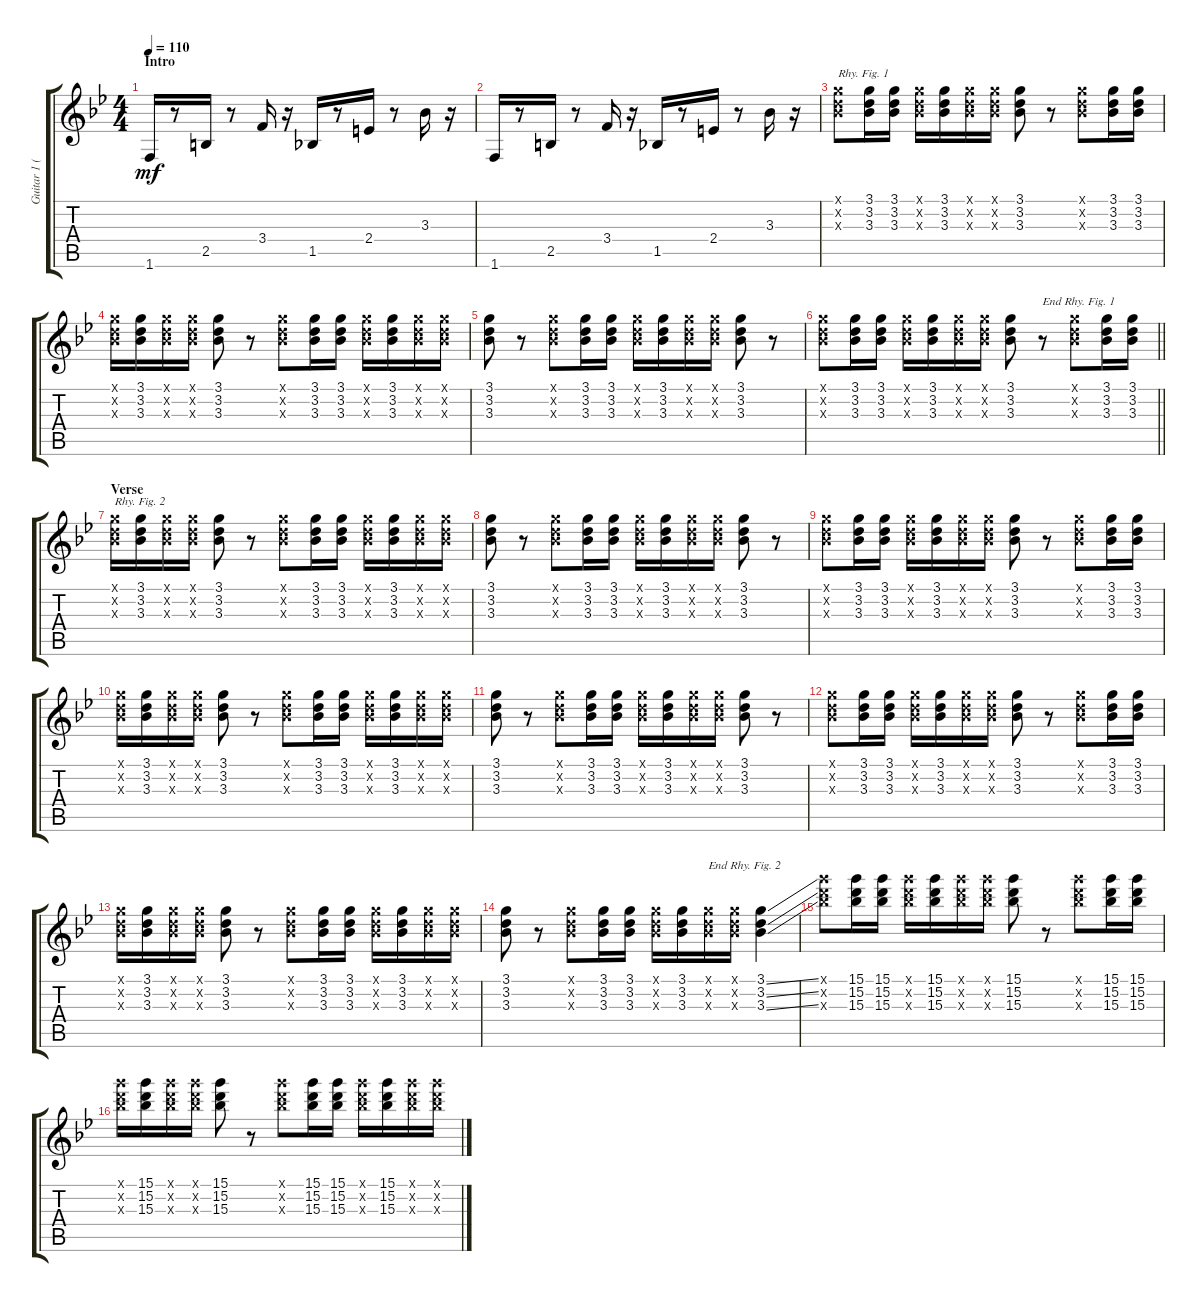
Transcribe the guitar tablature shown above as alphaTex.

\track ("Guitar 1 (slight dist.)" "Guitar 1 (") {instrument distortionguitar}
\staff {score tabs}
\tuning (E4 B3 G3 D3 A2 E2) {hide}
\ts (4 4)
\section ("" "Intro")
\tempo 110
\clef g2
\ks gminor
1.6.16{dy mf instrument distortionguitar} r.8 2.5.16 r.8 3.4.16 r.16 1.5.16 r.8 2.4.16 r.8 3.3.16 r.16 |
1.6.16 r.8 2.5.16 r.8 3.4.16 r.16 1.5.16 r.8 2.4.16 r.8 3.3.16 r.16 |
(3.1{x} 3.2{x} 3.3{x}).8{txt "Rhy. Fig. 1"} (3.1 3.2 3.3).16 (3.1 3.2 3.3).16 (3.1{x} 3.2{x} 3.3{x}).16 (3.1 3.2 3.3).16 (3.1{x} 3.2{x} 3.3{x}).16 (3.1{x} 3.2{x} 3.3{x}).16 (3.1 3.2 3.3).8 r.8 (3.1{x} 3.2{x} 3.3{x}).8 (3.1 3.2 3.3).16 (3.1 3.2 3.3).16 |
(3.1{x} 3.2{x} 3.3{x}).16 (3.1 3.2 3.3).16 (3.1{x} 3.2{x} 3.3{x}).16 (3.1{x} 3.2{x} 3.3{x}).16 (3.1 3.2 3.3).8 r.8 (3.1{x} 3.2{x} 3.3{x}).8 (3.1 3.2 3.3).16 (3.1 3.2 3.3).16 (3.1{x} 3.2{x} 3.3{x}).16 (3.1 3.2 3.3).16 (3.1{x} 3.2{x} 3.3{x}).16 (3.1{x} 3.2{x} 3.3{x}).16 |
(3.1 3.2 3.3).8 r.8 (3.1{x} 3.2{x} 3.3{x}).8 (3.1 3.2 3.3).16 (3.1 3.2 3.3).16 (3.1{x} 3.2{x} 3.3{x}).16 (3.1 3.2 3.3).16 (3.1{x} 3.2{x} 3.3{x}).16 (3.1{x} 3.2{x} 3.3{x}).16 (3.1 3.2 3.3).8 r.8 |
\barLineRight lightlight
(3.1{x} 3.2{x} 3.3{x}).8 (3.1 3.2 3.3).16 (3.1 3.2 3.3).16 (3.1{x} 3.2{x} 3.3{x}).16 (3.1 3.2 3.3).16 (3.1{x} 3.2{x} 3.3{x}).16 (3.1{x} 3.2{x} 3.3{x}).16 (3.1 3.2 3.3).8 r.8{txt "End Rhy. Fig. 1"} (3.1{x} 3.2{x} 3.3{x}).8 (3.1 3.2 3.3).16 (3.1 3.2 3.3).16 |
\section ("" "Verse")
(3.1{x} 3.2{x} 3.3{x}).16{txt "Rhy. Fig. 2"} (3.1 3.2 3.3).16 (3.1{x} 3.2{x} 3.3{x}).16 (3.1{x} 3.2{x} 3.3{x}).16 (3.1 3.2 3.3).8 r.8 (3.1{x} 3.2{x} 3.3{x}).8 (3.1 3.2 3.3).16 (3.1 3.2 3.3).16 (3.1{x} 3.2{x} 3.3{x}).16 (3.1 3.2 3.3).16 (3.1{x} 3.2{x} 3.3{x}).16 (3.1{x} 3.2{x} 3.3{x}).16 |
(3.1 3.2 3.3).8 r.8 (3.1{x} 3.2{x} 3.3{x}).8 (3.1 3.2 3.3).16 (3.1 3.2 3.3).16 (3.1{x} 3.2{x} 3.3{x}).16 (3.1 3.2 3.3).16 (3.1{x} 3.2{x} 3.3{x}).16 (3.1{x} 3.2{x} 3.3{x}).16 (3.1 3.2 3.3).8 r.8 |
(3.1{x} 3.2{x} 3.3{x}).8 (3.1 3.2 3.3).16 (3.1 3.2 3.3).16 (3.1{x} 3.2{x} 3.3{x}).16 (3.1 3.2 3.3).16 (3.1{x} 3.2{x} 3.3{x}).16 (3.1{x} 3.2{x} 3.3{x}).16 (3.1 3.2 3.3).8 r.8 (3.1{x} 3.2{x} 3.3{x}).8 (3.1 3.2 3.3).16 (3.1 3.2 3.3).16 |
(3.1{x} 3.2{x} 3.3{x}).16 (3.1 3.2 3.3).16 (3.1{x} 3.2{x} 3.3{x}).16 (3.1{x} 3.2{x} 3.3{x}).16 (3.1 3.2 3.3).8 r.8 (3.1{x} 3.2{x} 3.3{x}).8 (3.1 3.2 3.3).16 (3.1 3.2 3.3).16 (3.1{x} 3.2{x} 3.3{x}).16 (3.1 3.2 3.3).16 (3.1{x} 3.2{x} 3.3{x}).16 (3.1{x} 3.2{x} 3.3{x}).16 |
(3.1 3.2 3.3).8 r.8 (3.1{x} 3.2{x} 3.3{x}).8 (3.1 3.2 3.3).16 (3.1 3.2 3.3).16 (3.1{x} 3.2{x} 3.3{x}).16 (3.1 3.2 3.3).16 (3.1{x} 3.2{x} 3.3{x}).16 (3.1{x} 3.2{x} 3.3{x}).16 (3.1 3.2 3.3).8 r.8 |
(3.1{x} 3.2{x} 3.3{x}).8 (3.1 3.2 3.3).16 (3.1 3.2 3.3).16 (3.1{x} 3.2{x} 3.3{x}).16 (3.1 3.2 3.3).16 (3.1{x} 3.2{x} 3.3{x}).16 (3.1{x} 3.2{x} 3.3{x}).16 (3.1 3.2 3.3).8 r.8 (3.1{x} 3.2{x} 3.3{x}).8 (3.1 3.2 3.3).16 (3.1 3.2 3.3).16 |
(3.1{x} 3.2{x} 3.3{x}).16 (3.1 3.2 3.3).16 (3.1{x} 3.2{x} 3.3{x}).16 (3.1{x} 3.2{x} 3.3{x}).16 (3.1 3.2 3.3).8 r.8 (3.1{x} 3.2{x} 3.3{x}).8 (3.1 3.2 3.3).16 (3.1 3.2 3.3).16 (3.1{x} 3.2{x} 3.3{x}).16 (3.1 3.2 3.3).16 (3.1{x} 3.2{x} 3.3{x}).16 (3.1{x} 3.2{x} 3.3{x}).16 |
(3.1 3.2 3.3).8 r.8 (3.1{x} 3.2{x} 3.3{x}).8 (3.1 3.2 3.3).16 (3.1 3.2 3.3).16 (3.1{x} 3.2{x} 3.3{x}).16 (3.1 3.2 3.3).16 (3.1{x} 3.2{x} 3.3{x}).16{txt "End Rhy. Fig. 2"} (3.1{x} 3.2{x} 3.3{x}).16 (3.1{ss} 3.2{ss} 3.3{ss}).4 |
(15.1{x} 15.2{x} 15.3{x}).8 (15.1 15.2 15.3).16 (15.1 15.2 15.3).16 (15.1{x} 15.2{x} 15.3{x}).16 (15.1 15.2 15.3).16 (15.1{x} 15.2{x} 15.3{x}).16 (15.1{x} 15.2{x} 15.3{x}).16 (15.1 15.2 15.3).8 r.8 (15.1{x} 15.2{x} 15.3{x}).8 (15.1 15.2 15.3).16 (15.1 15.2 15.3).16 |
(15.1{x} 15.2{x} 15.3{x}).16 (15.1 15.2 15.3).16 (15.1{x} 15.2{x} 15.3{x}).16 (15.1{x} 15.2{x} 15.3{x}).16 (15.1 15.2 15.3).8 r.8 (15.1{x} 15.2{x} 15.3{x}).8 (15.1 15.2 15.3).16 (15.1 15.2 15.3).16 (15.1{x} 15.2{x} 15.3{x}).16 (15.1 15.2 15.3).16 (15.1{x} 15.2{x} 15.3{x}).16 (15.1{x} 15.2{x} 15.3{x}).16
